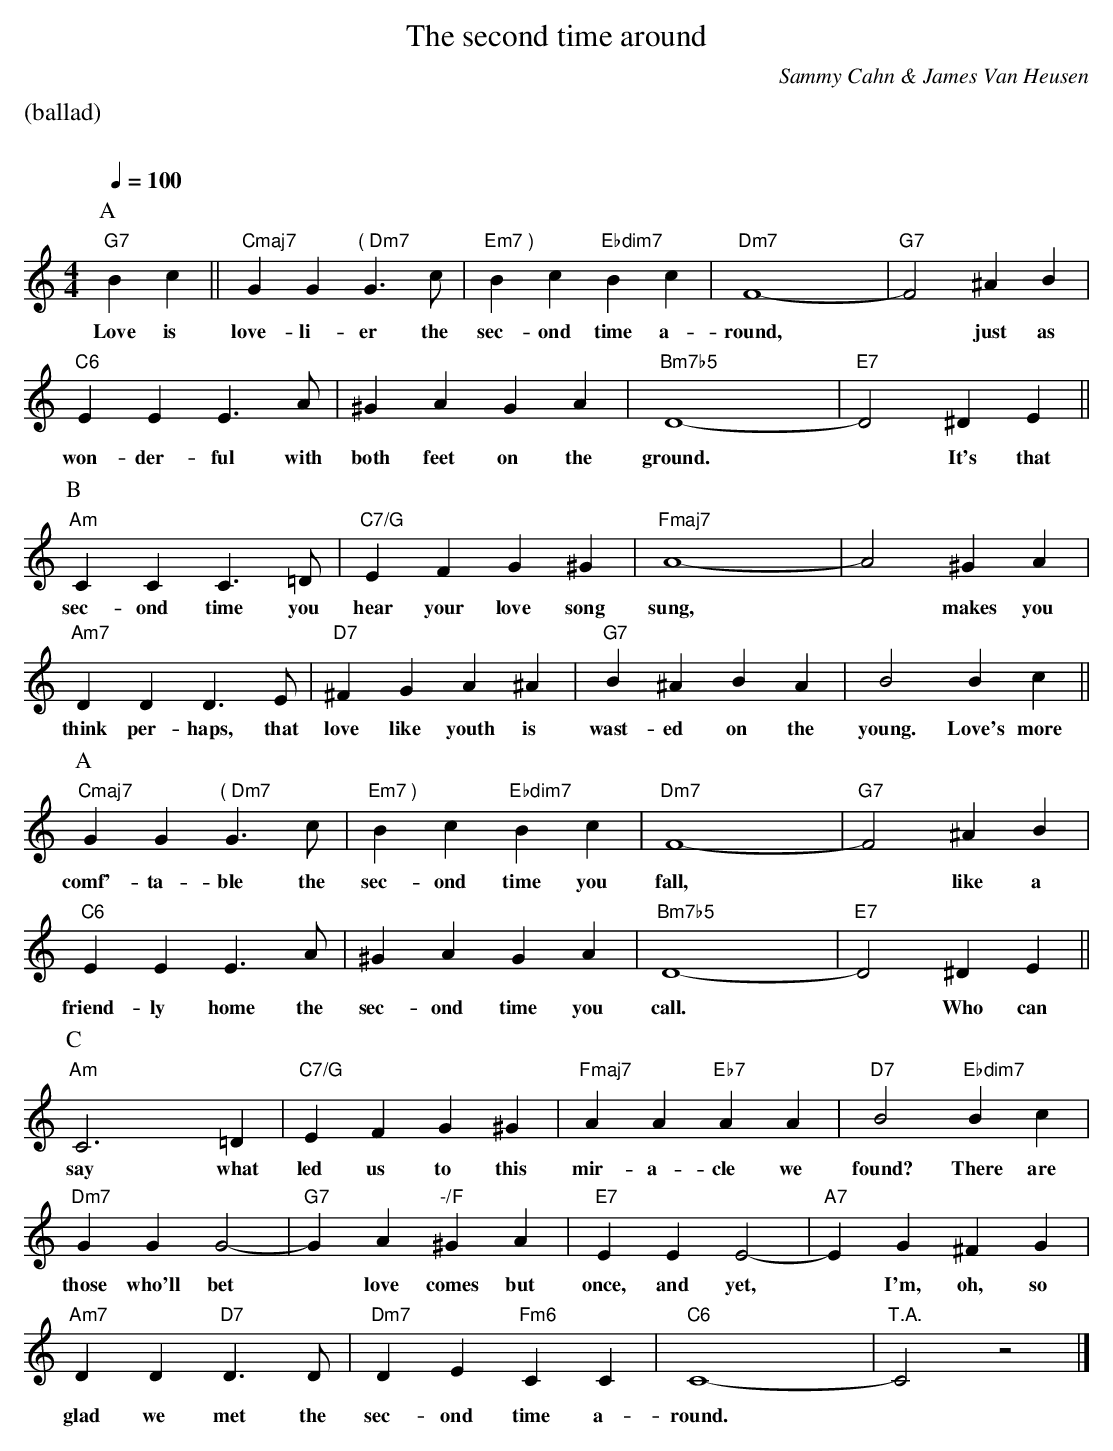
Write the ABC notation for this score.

X:1
T:The second time around
M:4/4
L:1/4
C:Sammy Cahn & James Van Heusen
Q:1/4=100
%%staves (chords melody)
K:C
%%text (ballad)
%%vskip 20
P:A
V:chords
"G7"x2 || "Cmaj7"x2 "( Dm7"x2 | "Em7 )"x2 "Ebdim7"x2 | "Dm7"x2 x2 | "G7"x2 x2 |
"C6"x2 x2 | x2 x2 | "Bm7b5"x2 x2 | "E7"x2 x2 ||
V:melody
Bc || GGG>c | BcBc | F4- | F2^AB |
w:Love is love-li-er the sec-ond time a-round,* just as
EEE>A | ^GAGA | D4- | D2^DE ||
w:won-der-ful with both feet on the ground.* It's that
P:B
V:chords
"Am"x2 x2 | "C7/G"x2 x2 | "Fmaj7"x2 x2 | x2 x2 |
"Am7"x2 x2 | "D7"x2 x2 | "G7"x2 x2 | x2 x2 ||
V:melody
CCC>=D | EFG^G | A4- | A2^GA |
w:sec-ond time you hear your love song sung,* makes you
DDD>E | ^FGA^A | B^ABA | B2Bc ||
w:think per-haps, that love like youth is wast-ed on the young. Love's more
P:A
V:chords
"Cmaj7"x2 "( Dm7"x2 | "Em7 )"x2 "Ebdim7"x2 | "Dm7"x2 x2 | "G7"x2 x2 |
"C6"x2 x2 | x2 x2 | "Bm7b5"x2 x2 | "E7"x2 x2 ||
V:melody
GGG>c | BcBc | F4- | F2^AB |
w:comf'-ta-ble the sec-ond time you fall,* like a
EEE>A | ^GAGA | D4- | D2^DE ||
w:friend-ly home the sec-ond time you call.* Who can
P:C
V:chords
"Am"x2 x2 | "C7/G"x2 x2 | "Fmaj7"x2 "Eb7"x2 | "D7"x2 "Ebdim7"x2 |
"Dm7"x2 x2 | "G7"x2 "-/F"x2 | "E7"x2 x2 | "A7"x2 x2 |
"Am7"x2 "D7"x2 | "Dm7"x2 "Fm6"x2 | "C6"x2 x2 | "T.A."x2 x2 |]
V:melody
C3=D | EFG^G | AAAA | B2Bc |
w:say what led us to this mir-a-cle we found? There are
GGG2- | GA^GA | EEE2- | EG^FG |
w:those who'll bet* love comes but once, and yet,* I'm, oh, so
DDD>D | DECC | C4- | C2z2 |]
w:glad we met the sec-ond time a-round.*
